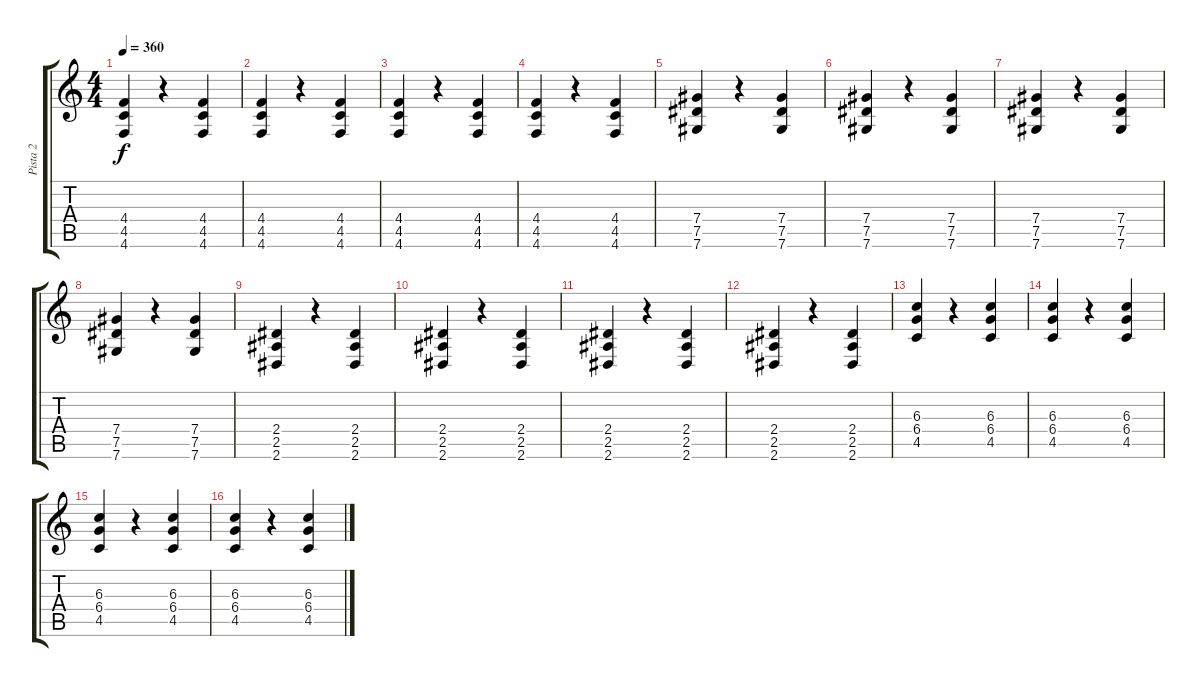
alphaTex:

\track ("Pista 2" "Pista 2") {instrument overdrivenguitar}
\staff {score tabs}
\tuning (Eb4 Bb3 Gb3 Db3 Ab2 Db2) {hide}
\ts (4 4)
\tempo 360
\clef g2
\ks c
(4.4 4.5 4.6).4{dy f} r.4 (4.4 4.5 4.6).4 |
(4.4 4.5 4.6).4 r.4 (4.4 4.5 4.6).4 |
(4.4 4.5 4.6).4 r.4 (4.4 4.5 4.6).4 |
(4.4 4.5 4.6).4 r.4 (4.4 4.5 4.6).4 |
(7.4 7.5 7.6).4 r.4 (7.4 7.5 7.6).4 |
(7.4 7.5 7.6).4 r.4 (7.4 7.5 7.6).4 |
(7.4 7.5 7.6).4 r.4 (7.4 7.5 7.6).4 |
(7.4 7.5 7.6).4 r.4 (7.4 7.5 7.6).4 |
(2.4 2.5 2.6).4 r.4 (2.4 2.5 2.6).4 |
(2.4 2.5 2.6).4 r.4 (2.4 2.5 2.6).4 |
(2.4 2.5 2.6).4 r.4 (2.4 2.5 2.6).4 |
(2.4 2.5 2.6).4 r.4 (2.4 2.5 2.6).4 |
(6.3 6.4 4.5).4 r.4 (6.3 6.4 4.5).4 |
(6.3 6.4 4.5).4 r.4 (6.3 6.4 4.5).4 |
(6.3 6.4 4.5).4 r.4 (6.3 6.4 4.5).4 |
(6.3 6.4 4.5).4 r.4 (6.3 6.4 4.5).4
